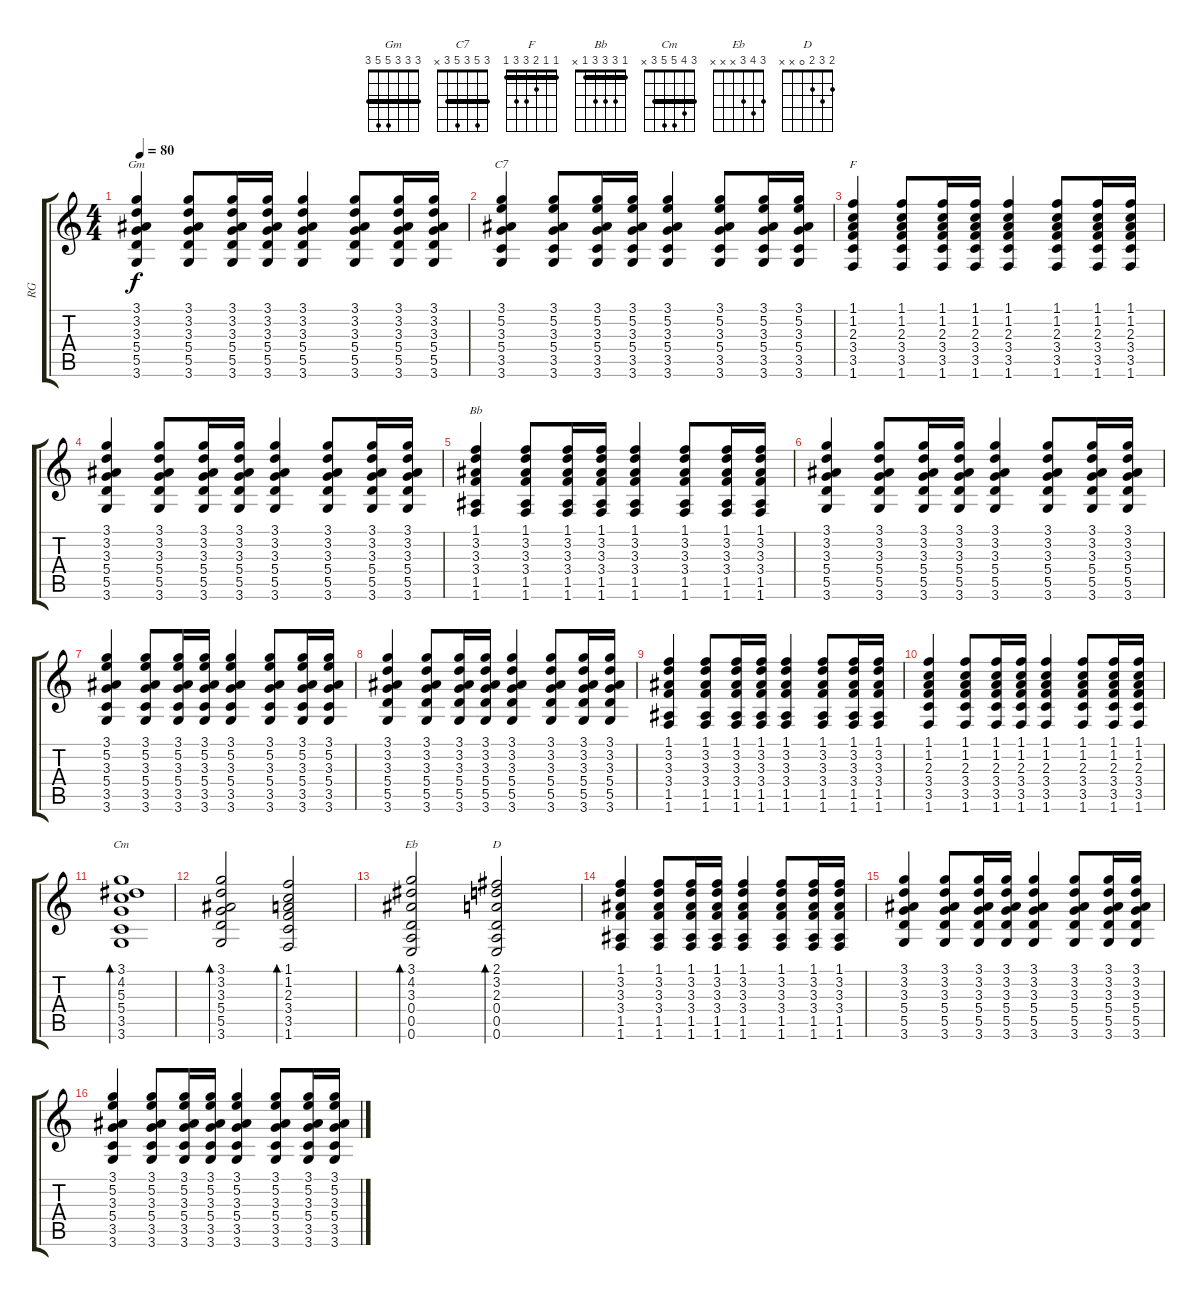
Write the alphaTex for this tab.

\track ("RG" "RG") {instrument acousticguitarsteel}
\staff {score tabs}
\tuning (E4 B3 G3 D3 A2 E2) {hide}
\chord ("Gm" 3 3 3 5 5 3) {barre 3}
\chord ("C7" 3 5 3 5 3 x) {barre 3}
\chord ("F" 1 1 2 3 3 1) {barre 1}
\chord ("Bb" 1 3 3 3 1 x) {barre 1}
\chord ("Cm" 3 4 5 5 3 x) {barre 3}
\chord ("Eb" 3 4 3 x x x)
\chord ("D" 2 3 2 0 x x)
\ts (4 4)
\tempo 80
\clef g2
\ks c
(3.1 3.2 3.3 5.4 5.5 3.6).4{ch "Gm" dy f} (3.1 3.2 3.3 5.4 5.5 3.6).8 (3.1 3.2 3.3 5.4 5.5 3.6).16 (3.1 3.2 3.3 5.4 5.5 3.6).16 (3.1 3.2 3.3 5.4 5.5 3.6).4 (3.1 3.2 3.3 5.4 5.5 3.6).8 (3.1 3.2 3.3 5.4 5.5 3.6).16 (3.1 3.2 3.3 5.4 5.5 3.6).16 |
(3.1 5.2 3.3 5.4 3.5 3.6).4{ch "C7"} (3.1 5.2 3.3 5.4 3.5 3.6).8 (3.1 5.2 3.3 5.4 3.5 3.6).16 (3.1 5.2 3.3 5.4 3.5 3.6).16 (3.1 5.2 3.3 5.4 3.5 3.6).4 (3.1 5.2 3.3 5.4 3.5 3.6).8 (3.1 5.2 3.3 5.4 3.5 3.6).16 (3.1 5.2 3.3 5.4 3.5 3.6).16 |
(1.1 1.2 2.3 3.4 3.5 1.6).4{ch "F"} (1.1 1.2 2.3 3.4 3.5 1.6).8 (1.1 1.2 2.3 3.4 3.5 1.6).16 (1.1 1.2 2.3 3.4 3.5 1.6).16 (1.1 1.2 2.3 3.4 3.5 1.6).4 (1.1 1.2 2.3 3.4 3.5 1.6).8 (1.1 1.2 2.3 3.4 3.5 1.6).16 (1.1 1.2 2.3 3.4 3.5 1.6).16 |
(3.1 3.2 3.3 5.4 5.5 3.6).4 (3.1 3.2 3.3 5.4 5.5 3.6).8 (3.1 3.2 3.3 5.4 5.5 3.6).16 (3.1 3.2 3.3 5.4 5.5 3.6).16 (3.1 3.2 3.3 5.4 5.5 3.6).4 (3.1 3.2 3.3 5.4 5.5 3.6).8 (3.1 3.2 3.3 5.4 5.5 3.6).16 (3.1 3.2 3.3 5.4 5.5 3.6).16 |
(1.1 3.2 3.3 3.4 1.5 1.6).4{ch "Bb"} (1.1 3.2 3.3 3.4 1.5 1.6).8 (1.1 3.2 3.3 3.4 1.5 1.6).16 (1.1 3.2 3.3 3.4 1.5 1.6).16 (1.1 3.2 3.3 3.4 1.5 1.6).4 (1.1 3.2 3.3 3.4 1.5 1.6).8 (1.1 3.2 3.3 3.4 1.5 1.6).16 (1.1 3.2 3.3 3.4 1.5 1.6).16 |
(3.1 3.2 3.3 5.4 5.5 3.6).4 (3.1 3.2 3.3 5.4 5.5 3.6).8 (3.1 3.2 3.3 5.4 5.5 3.6).16 (3.1 3.2 3.3 5.4 5.5 3.6).16 (3.1 3.2 3.3 5.4 5.5 3.6).4 (3.1 3.2 3.3 5.4 5.5 3.6).8 (3.1 3.2 3.3 5.4 5.5 3.6).16 (3.1 3.2 3.3 5.4 5.5 3.6).16 |
(3.1 5.2 3.3 5.4 3.5 3.6).4 (3.1 5.2 3.3 5.4 3.5 3.6).8 (3.1 5.2 3.3 5.4 3.5 3.6).16 (3.1 5.2 3.3 5.4 3.5 3.6).16 (3.1 5.2 3.3 5.4 3.5 3.6).4 (3.1 5.2 3.3 5.4 3.5 3.6).8 (3.1 5.2 3.3 5.4 3.5 3.6).16 (3.1 5.2 3.3 5.4 3.5 3.6).16 |
(3.1 3.2 3.3 5.4 5.5 3.6).4 (3.1 3.2 3.3 5.4 5.5 3.6).8 (3.1 3.2 3.3 5.4 5.5 3.6).16 (3.1 3.2 3.3 5.4 5.5 3.6).16 (3.1 3.2 3.3 5.4 5.5 3.6).4 (3.1 3.2 3.3 5.4 5.5 3.6).8 (3.1 3.2 3.3 5.4 5.5 3.6).16 (3.1 3.2 3.3 5.4 5.5 3.6).16 |
(1.1 3.2 3.3 3.4 1.5 1.6).4 (1.1 3.2 3.3 3.4 1.5 1.6).8 (1.1 3.2 3.3 3.4 1.5 1.6).16 (1.1 3.2 3.3 3.4 1.5 1.6).16 (1.1 3.2 3.3 3.4 1.5 1.6).4 (1.1 3.2 3.3 3.4 1.5 1.6).8 (1.1 3.2 3.3 3.4 1.5 1.6).16 (1.1 3.2 3.3 3.4 1.5 1.6).16 |
(1.1 1.2 2.3 3.4 3.5 1.6).4 (1.1 1.2 2.3 3.4 3.5 1.6).8 (1.1 1.2 2.3 3.4 3.5 1.6).16 (1.1 1.2 2.3 3.4 3.5 1.6).16 (1.1 1.2 2.3 3.4 3.5 1.6).4 (1.1 1.2 2.3 3.4 3.5 1.6).8 (1.1 1.2 2.3 3.4 3.5 1.6).16 (1.1 1.2 2.3 3.4 3.5 1.6).16 |
(3.1 4.2 5.3 5.4 3.5 3.6).1{bd 60 ch "Cm"} |
(3.1 3.2 3.3 5.4 5.5 3.6).2{bd 120} (1.1 1.2 2.3 3.4 3.5 1.6).2{bd 120} |
(3.1 4.2 3.3 0.4 0.5 0.6).2{bd 120 ch "Eb"} (2.1 3.2 2.3 0.4 0.5 0.6).2{bd 120 ch "D"} |
(1.1 3.2 3.3 3.4 1.5 1.6).4 (1.1 3.2 3.3 3.4 1.5 1.6).8 (1.1 3.2 3.3 3.4 1.5 1.6).16 (1.1 3.2 3.3 3.4 1.5 1.6).16 (1.1 3.2 3.3 3.4 1.5 1.6).4 (1.1 3.2 3.3 3.4 1.5 1.6).8 (1.1 3.2 3.3 3.4 1.5 1.6).16 (1.1 3.2 3.3 3.4 1.5 1.6).16 |
(3.1 3.2 3.3 5.4 5.5 3.6).4 (3.1 3.2 3.3 5.4 5.5 3.6).8 (3.1 3.2 3.3 5.4 5.5 3.6).16 (3.1 3.2 3.3 5.4 5.5 3.6).16 (3.1 3.2 3.3 5.4 5.5 3.6).4 (3.1 3.2 3.3 5.4 5.5 3.6).8 (3.1 3.2 3.3 5.4 5.5 3.6).16 (3.1 3.2 3.3 5.4 5.5 3.6).16 |
(3.1 5.2 3.3 5.4 3.5 3.6).4 (3.1 5.2 3.3 5.4 3.5 3.6).8 (3.1 5.2 3.3 5.4 3.5 3.6).16 (3.1 5.2 3.3 5.4 3.5 3.6).16 (3.1 5.2 3.3 5.4 3.5 3.6).4 (3.1 5.2 3.3 5.4 3.5 3.6).8 (3.1 5.2 3.3 5.4 3.5 3.6).16 (3.1 5.2 3.3 5.4 3.5 3.6).16
